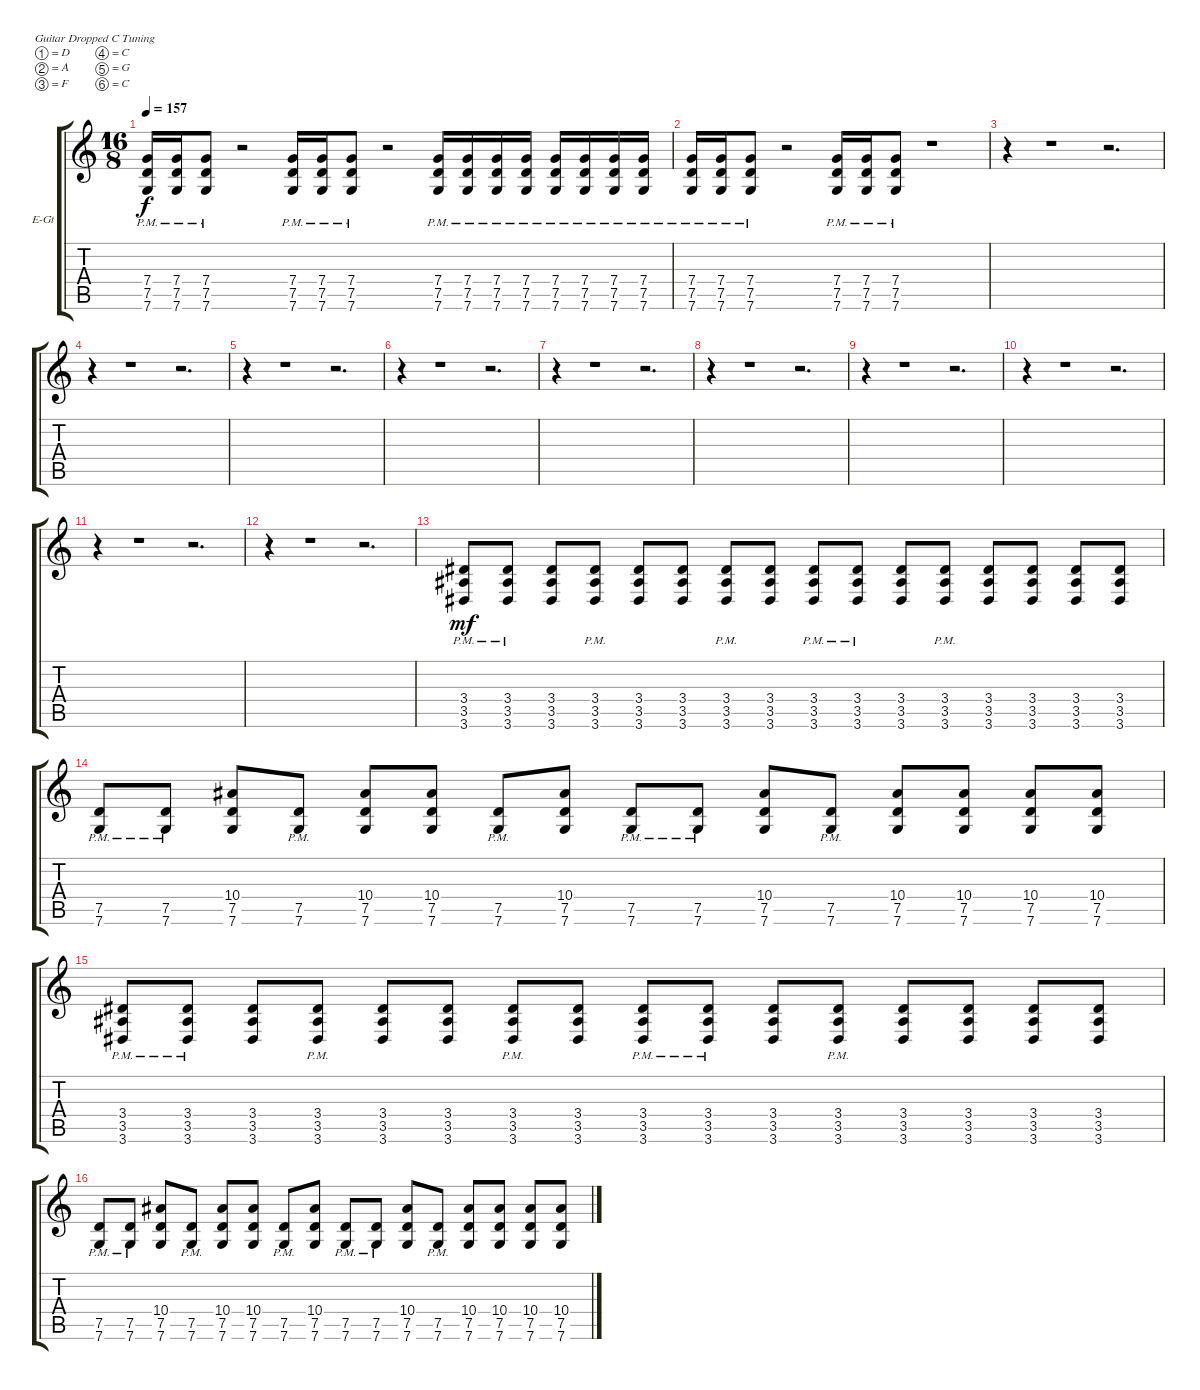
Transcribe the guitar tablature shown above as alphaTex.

\bracketExtendMode groupsimilarinstruments
\firstSystemTrackNameOrientation horizontal
\otherSystemsTrackNameOrientation horizontal
\track ("Electric Guitar 3" "E-Gt") {instrument distortionguitar}
\staff {score tabs}
\tuning (D4 A3 F3 C3 G2 C2)
\ts (16 8)
\tempo 157
\clef g2
\ks c
(7.4{pm} 7.5{pm} 7.6{pm}).16{dy f} (7.4{pm} 7.5{pm} 7.6{pm}).16 (7.4{pm} 7.5{pm} 7.6{pm}).8 r.2 (7.4{pm} 7.5{pm} 7.6{pm}).16 (7.4{pm} 7.5{pm} 7.6{pm}).16 (7.4{pm} 7.5{pm} 7.6{pm}).8 r.2 (7.4{pm} 7.5{pm} 7.6{pm}).16 (7.4{pm} 7.5{pm} 7.6{pm}).16 (7.4{pm} 7.5{pm} 7.6{pm}).16 (7.4{pm} 7.5{pm} 7.6{pm}).16 (7.4{pm} 7.5{pm} 7.6{pm}).16 (7.4{pm} 7.5{pm} 7.6{pm}).16 (7.4{pm} 7.5{pm} 7.6{pm}).16 (7.4{pm} 7.5{pm} 7.6{pm}).16 |
(7.4{pm} 7.5{pm} 7.6{pm}).16 (7.4{pm} 7.5{pm} 7.6{pm}).16 (7.4{pm} 7.5{pm} 7.6{pm}).8 r.2 (7.4{pm} 7.5{pm} 7.6{pm}).16 (7.4{pm} 7.5{pm} 7.6{pm}).16 (7.4{pm} 7.5{pm} 7.6{pm}).8 r.1 |
r.4 r.1 r.2{d} |
r.4 r.1 r.2{d} |
r.4 r.1 r.2{d} |
r.4 r.1 r.2{d} |
r.4 r.1 r.2{d} |
r.4 r.1 r.2{d} |
r.4 r.1 r.2{d} |
r.4 r.1 r.2{d} |
r.4 r.1 r.2{d} |
r.4 r.1 r.2{d} |
(3.4{pm} 3.5{pm} 3.6{pm}).8{dy mf} (3.4{pm} 3.5{pm} 3.6{pm}).8 (3.4 3.5 3.6).8 (3.4{pm} 3.5{pm} 3.6{pm}).8 (3.4 3.5 3.6).8 (3.4 3.5 3.6).8 (3.4{pm} 3.5{pm} 3.6{pm}).8 (3.4 3.5 3.6).8 (3.4{pm} 3.5{pm} 3.6{pm}).8 (3.4{pm} 3.5{pm} 3.6{pm}).8 (3.4 3.5 3.6).8 (3.4{pm} 3.5{pm} 3.6{pm}).8 (3.4 3.5 3.6).8 (3.4 3.5 3.6).8 (3.4 3.5 3.6).8 (3.4 3.5 3.6).8 |
(7.5{pm} 7.6{pm}).8 (7.5{pm} 7.6{pm}).8 (10.4 7.5 7.6).8 (7.5{pm} 7.6{pm}).8 (10.4 7.5 7.6).8 (10.4 7.5 7.6).8 (7.5{pm} 7.6{pm}).8 (10.4 7.5 7.6).8 (7.5{pm} 7.6{pm}).8 (7.5{pm} 7.6{pm}).8 (10.4 7.5 7.6).8 (7.5{pm} 7.6{pm}).8 (10.4 7.5 7.6).8 (10.4 7.5 7.6).8 (10.4 7.5 7.6).8 (10.4 7.5 7.6).8 |
(3.4{pm} 3.5{pm} 3.6{pm}).8 (3.4{pm} 3.5{pm} 3.6{pm}).8 (3.4 3.5 3.6).8 (3.4{pm} 3.5{pm} 3.6{pm}).8 (3.4 3.5 3.6).8 (3.4 3.5 3.6).8 (3.4{pm} 3.5{pm} 3.6{pm}).8 (3.4 3.5 3.6).8 (3.4{pm} 3.5{pm} 3.6{pm}).8 (3.4{pm} 3.5{pm} 3.6{pm}).8 (3.4 3.5 3.6).8 (3.4{pm} 3.5{pm} 3.6{pm}).8 (3.4 3.5 3.6).8 (3.4 3.5 3.6).8 (3.4 3.5 3.6).8 (3.4 3.5 3.6).8 |
(7.5{pm} 7.6{pm}).8 (7.5{pm} 7.6{pm}).8 (10.4 7.5 7.6).8 (7.5{pm} 7.6{pm}).8 (10.4 7.5 7.6).8 (10.4 7.5 7.6).8 (7.5{pm} 7.6{pm}).8 (10.4 7.5 7.6).8 (7.5{pm} 7.6{pm}).8 (7.5{pm} 7.6{pm}).8 (10.4 7.5 7.6).8 (7.5{pm} 7.6{pm}).8 (10.4 7.5 7.6).8 (10.4 7.5 7.6).8 (10.4 7.5 7.6).8 (10.4 7.5 7.6).8
